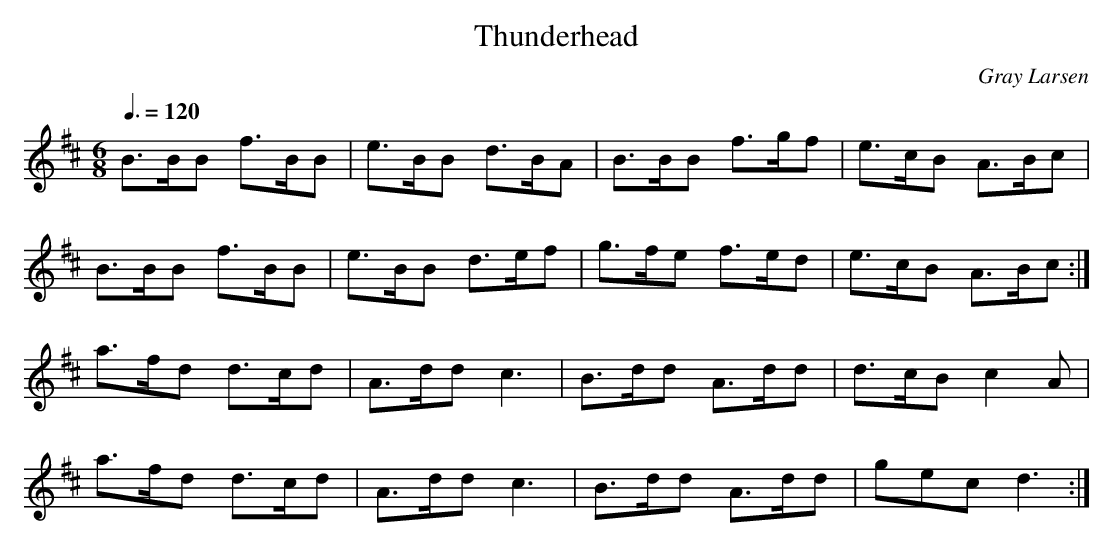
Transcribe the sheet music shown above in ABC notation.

X:1
T:Thunderhead
C:Gray Larsen
M:6/8
L:1/8
Q:3/8=120
K:BMin
B>BB f>BB|e>BB d>BA|B>BB f>gf|e>cB A>Bc |
B>BB f>BB|e>BB d>ef|g>fe f>ed|e>cB A>Bc:|
K:D
a>fd d>cd|A>dd c3  |B>dd A>dd|d>cB c2A  |
a>fd d>cd|A>dd c3  |B>dd A>dd|gec  d3  :|

This pipe arrangement of a tune already given here moves between
mixolydian/dorian hexatonic in A and dorian in E:
